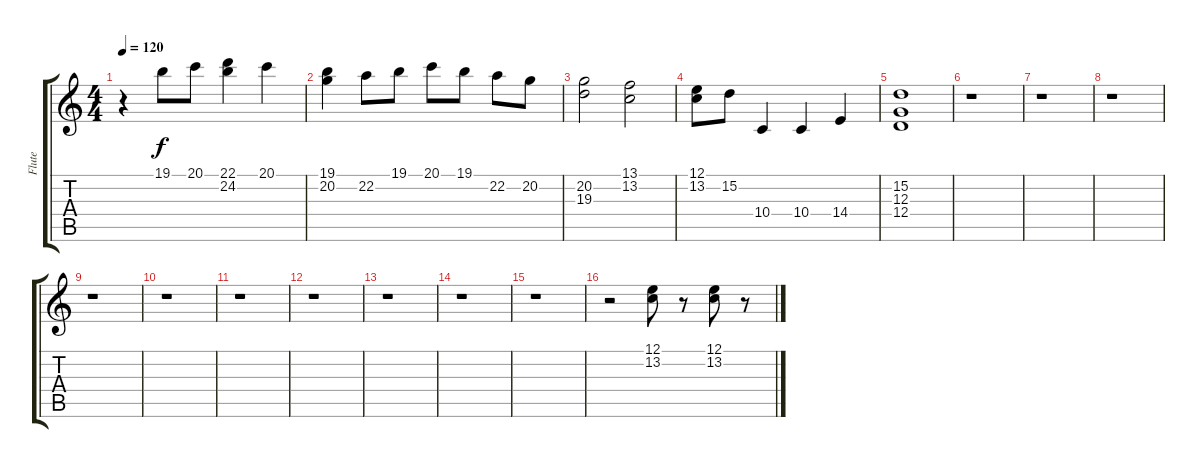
\track ("Flute" "Flute") {instrument flute}
\staff {score tabs}
\tuning (E4 B3 G3 D3 A2 E2) {hide}
\ts (4 4)
\tempo 120
\clef g2
\ks c
r.4{dy f} 19.1.8 20.1.8 (22.1 24.2).4 20.1.4 |
(19.1 20.2).4 22.2.8 19.1.8 20.1.8 19.1.8 22.2.8 20.2.8 |
(20.2 19.3).2 (13.1 13.2).2 |
(12.1 13.2).8 15.2.8 10.4.4 10.4.4 14.4.4 |
(15.2 12.3 12.4).1 |
r.1 |
r.1 |
r.1 |
r.1 |
r.1 |
r.1 |
r.1 |
r.1 |
r.1 |
r.1 |
r.2 (12.1 13.2).8 r.8 (12.1 13.2).8 r.8
